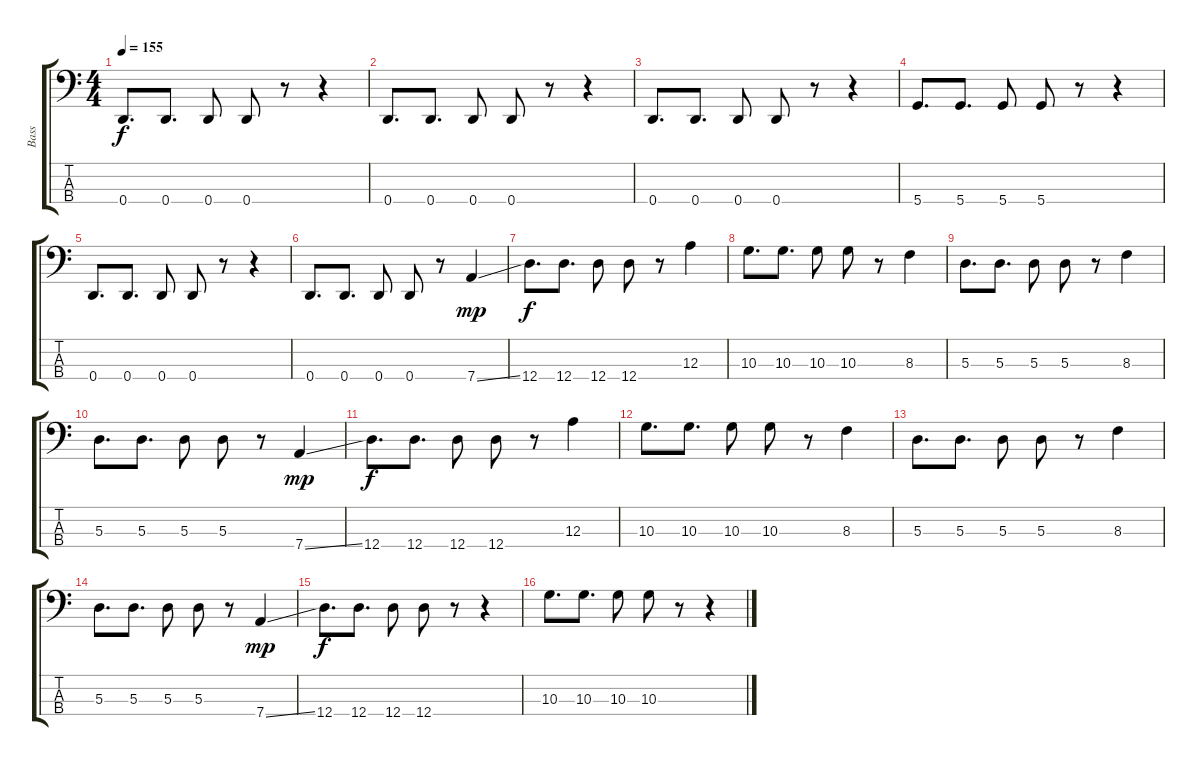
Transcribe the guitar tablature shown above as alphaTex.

\track ("Bass" "Bass") {instrument slapbass2}
\staff {score tabs}
\tuning (G2 D2 A1 D1) {hide}
\ts (4 4)
\tempo 155
\clef f4
\ks c
0.4.8{d dy f} 0.4.8{d} 0.4.8 0.4.8 r.8 r.4 |
0.4.8{d} 0.4.8{d} 0.4.8 0.4.8 r.8 r.4 |
0.4.8{d} 0.4.8{d} 0.4.8 0.4.8 r.8 r.4 |
5.4.8{d} 5.4.8{d} 5.4.8 5.4.8 r.8 r.4 |
0.4.8{d} 0.4.8{d} 0.4.8 0.4.8 r.8 r.4 |
0.4.8{d} 0.4.8{d} 0.4.8 0.4.8 r.8 7.4{ss}.4{dy mp} |
12.4.8{d dy f} 12.4.8{d} 12.4.8 12.4.8 r.8 12.3.4 |
10.3.8{d} 10.3.8{d} 10.3.8 10.3.8 r.8 8.3.4 |
5.3.8{d} 5.3.8{d} 5.3.8 5.3.8 r.8 8.3.4 |
5.3.8{d} 5.3.8{d} 5.3.8 5.3.8 r.8 7.4{ss}.4{dy mp} |
12.4.8{d dy f} 12.4.8{d} 12.4.8 12.4.8 r.8 12.3.4 |
10.3.8{d} 10.3.8{d} 10.3.8 10.3.8 r.8 8.3.4 |
5.3.8{d} 5.3.8{d} 5.3.8 5.3.8 r.8 8.3.4 |
5.3.8{d} 5.3.8{d} 5.3.8 5.3.8 r.8 7.4{ss}.4{dy mp} |
12.4.8{d dy f} 12.4.8{d} 12.4.8 12.4.8 r.8 r.4 |
10.3.8{d} 10.3.8{d} 10.3.8 10.3.8 r.8 r.4
